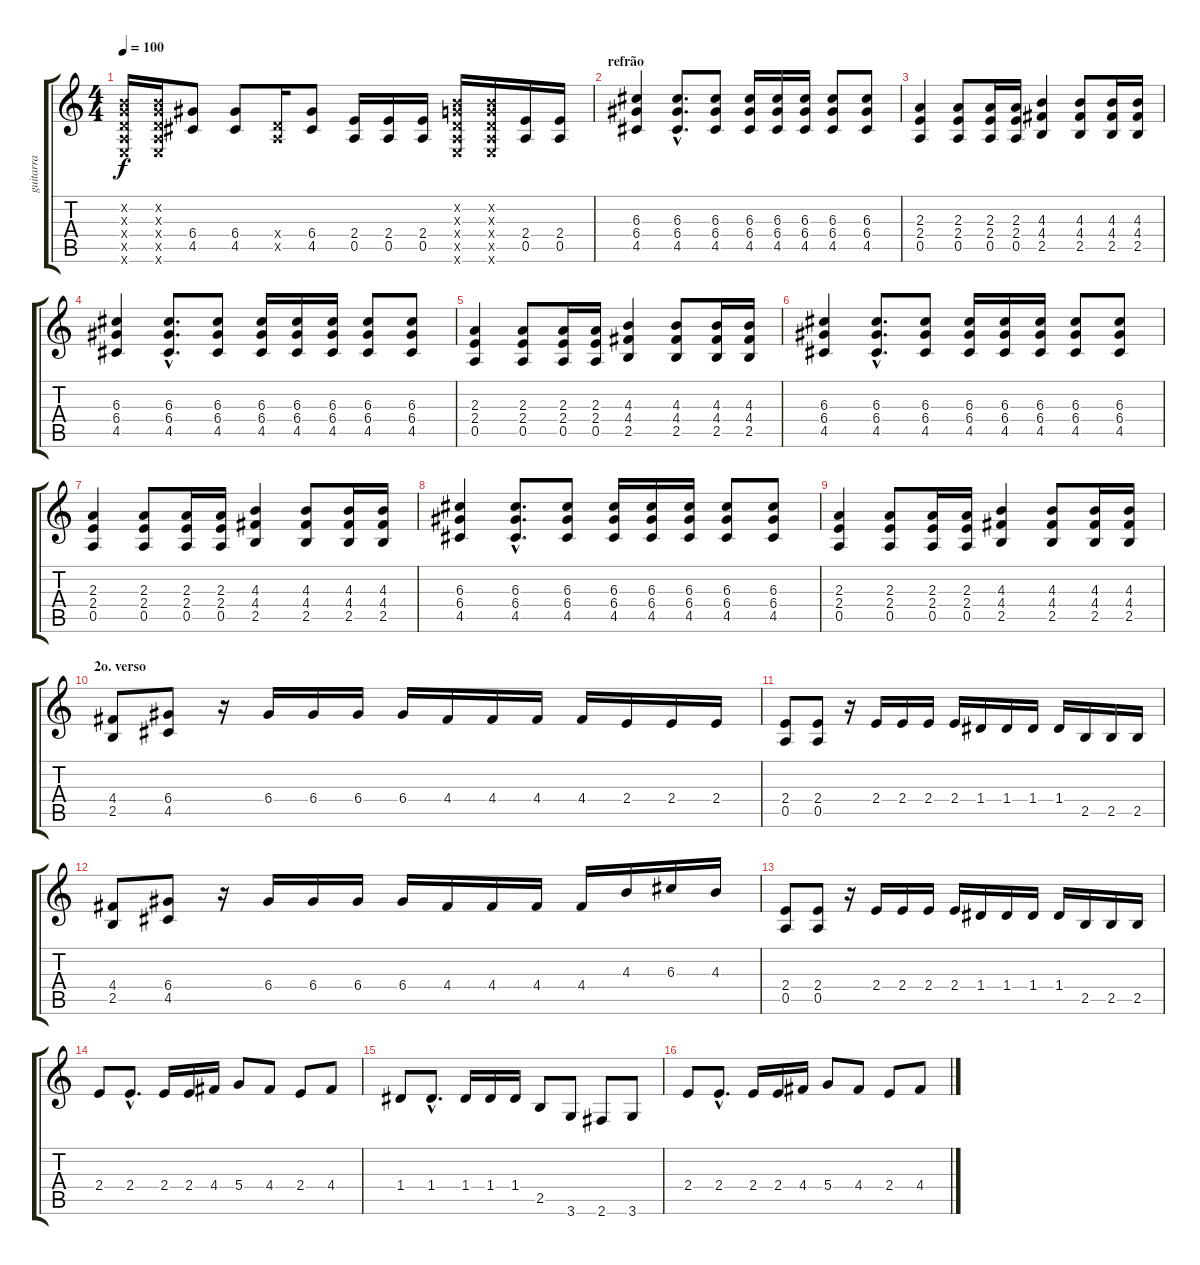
\track ("guitarra" "guitarra") {instrument distortionguitar}
\staff {score tabs}
\tuning (E4 B3 G3 D3 A2 E2) {hide}
\ts (4 4)
\tempo 100
\clef g2
\ks c
(0.2{x} 0.3{x} 0.4{x} 0.5{x} 0.6{x}).16{dy f} (0.2{x} 0.3{x} 0.4{x} 0.5{x} 0.6{x}).16 (6.4 4.5).8 (6.4 4.5).8 (0.4{x} 0.5{x}).16 (6.4 4.5).8 (2.4 0.5).16 (2.4 0.5).16 (2.4 0.5).16 (0.2{x} 0.3{x} 0.4{x} 0.5{x} 0.6{x}).16 (0.2{x} 0.3{x} 0.4{x} 0.5{x} 0.6{x}).16 (2.4 0.5).16 (2.4 0.5).16 |
\section ("" "refrão")
(6.3 6.4 4.5).4 (6.3{hac} 6.4{hac} 4.5{hac}).8{d} (6.3 6.4 4.5).8 (6.3 6.4 4.5).16 (6.3 6.4 4.5).16 (6.3 6.4 4.5).16 (6.3 6.4 4.5).8 (6.3 6.4 4.5).8 |
(2.3 2.4 0.5).4 (2.3 2.4 0.5).8 (2.3 2.4 0.5).16 (2.3 2.4 0.5).16 (4.3 4.4 2.5).4 (4.3 4.4 2.5).8 (4.3 4.4 2.5).16 (4.3 4.4 2.5).16 |
(6.3 6.4 4.5).4 (6.3{hac} 6.4{hac} 4.5{hac}).8{d} (6.3 6.4 4.5).8 (6.3 6.4 4.5).16 (6.3 6.4 4.5).16 (6.3 6.4 4.5).16 (6.3 6.4 4.5).8 (6.3 6.4 4.5).8 |
(2.3 2.4 0.5).4 (2.3 2.4 0.5).8 (2.3 2.4 0.5).16 (2.3 2.4 0.5).16 (4.3 4.4 2.5).4 (4.3 4.4 2.5).8 (4.3 4.4 2.5).16 (4.3 4.4 2.5).16 |
(6.3 6.4 4.5).4 (6.3{hac} 6.4{hac} 4.5{hac}).8{d} (6.3 6.4 4.5).8 (6.3 6.4 4.5).16 (6.3 6.4 4.5).16 (6.3 6.4 4.5).16 (6.3 6.4 4.5).8 (6.3 6.4 4.5).8 |
(2.3 2.4 0.5).4 (2.3 2.4 0.5).8 (2.3 2.4 0.5).16 (2.3 2.4 0.5).16 (4.3 4.4 2.5).4 (4.3 4.4 2.5).8 (4.3 4.4 2.5).16 (4.3 4.4 2.5).16 |
(6.3 6.4 4.5).4 (6.3{hac} 6.4{hac} 4.5{hac}).8{d} (6.3 6.4 4.5).8 (6.3 6.4 4.5).16 (6.3 6.4 4.5).16 (6.3 6.4 4.5).16 (6.3 6.4 4.5).8 (6.3 6.4 4.5).8 |
(2.3 2.4 0.5).4 (2.3 2.4 0.5).8 (2.3 2.4 0.5).16 (2.3 2.4 0.5).16 (4.3 4.4 2.5).4 (4.3 4.4 2.5).8 (4.3 4.4 2.5).16 (4.3 4.4 2.5).16 |
\section ("" "2o. verso")
(4.4 2.5).8 (6.4 4.5).8 r.16 6.4.16 6.4.16 6.4.16 6.4.16 4.4.16 4.4.16 4.4.16 4.4.16 2.4.16 2.4.16 2.4.16 |
(2.4 0.5).8 (2.4 0.5).8 r.16 2.4.16 2.4.16 2.4.16 2.4.16 1.4.16 1.4.16 1.4.16 1.4.16 2.5.16 2.5.16 2.5.16 |
(4.4 2.5).8 (6.4 4.5).8 r.16 6.4.16 6.4.16 6.4.16 6.4.16 4.4.16 4.4.16 4.4.16 4.4.16 4.3.16 6.3.16 4.3.16 |
(2.4 0.5).8 (2.4 0.5).8 r.16 2.4.16 2.4.16 2.4.16 2.4.16 1.4.16 1.4.16 1.4.16 1.4.16 2.5.16 2.5.16 2.5.16 |
2.4.8 2.4{hac}.8{d} 2.4.16 2.4.16 4.4.16 5.4.8 4.4.8 2.4.8 4.4.8 |
1.4.8 1.4{hac}.8{d} 1.4.16 1.4.16 1.4.16 2.5.8 3.6.8 2.6.8 3.6.8 |
2.4.8 2.4{hac}.8{d} 2.4.16 2.4.16 4.4.16 5.4.8 4.4.8 2.4.8 4.4.8
